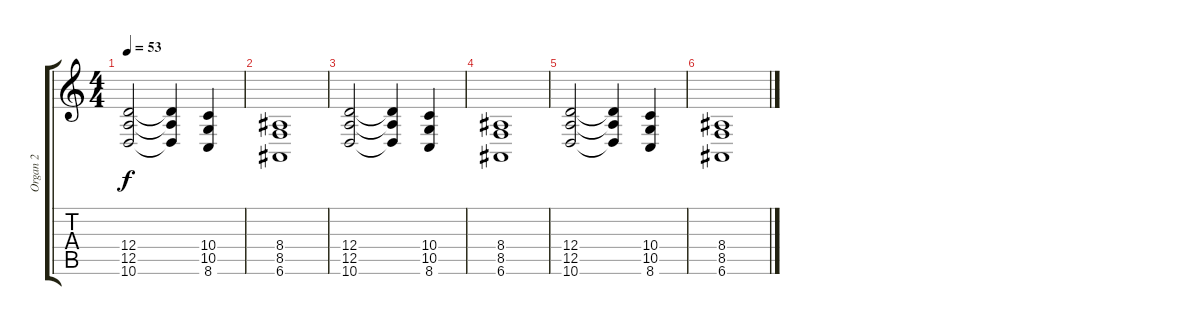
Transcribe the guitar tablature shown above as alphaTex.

\track ("Organ 2" "Organ 2") {instrument drawbarorgan}
\staff {score tabs}
\tuning (E4 B3 G3 D3 A2 E2) {hide}
\ts (4 4)
\tempo 53
\clef g2
\ks c
(12.4 12.5 10.6).2{dy f} (12.4{t} 12.5{t} 10.6{t}).4 (10.4 10.5 8.6).4 |
(8.4 8.5 6.6).1 |
(12.4 12.5 10.6).2 (12.4{t} 12.5{t} 10.6{t}).4 (10.4 10.5 8.6).4 |
(8.4 8.5 6.6).1 |
(12.4 12.5 10.6).2 (12.4{t} 12.5{t} 10.6{t}).4 (10.4 10.5 8.6).4 |
(8.4 8.5 6.6).1
